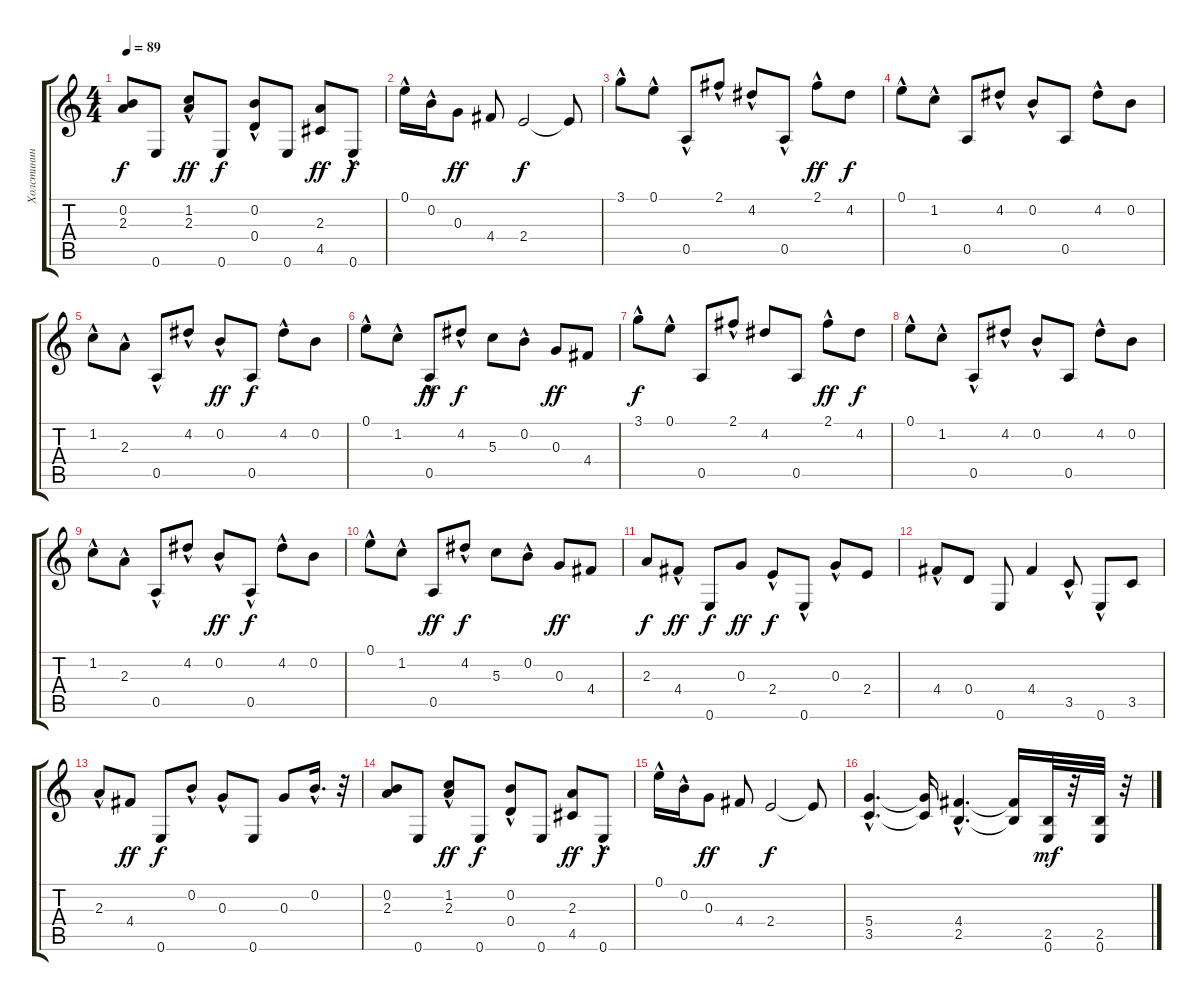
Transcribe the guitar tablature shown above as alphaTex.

\track ("Холстинин" "Холстинин") {instrument distortionguitar}
\staff {score tabs}
\tuning (E4 B3 G3 D3 A2 E2) {hide}
\ts (4 4)
\tempo 89
\clef g2
\ks c
(0.2 2.3).8{dy f} 0.6.8 (1.2{hac} 2.3).8{dy ff} 0.6.8{dy f} (0.2{hac} 0.4).8 0.6.8 (2.3 4.5).8{dy ff} 0.6{hac}.8{dy f} |
0.1{hac}.16 0.2{hac}.16 0.3.8{dy ff} 4.4.8 2.4.2{dy f} 2.4{t}.8 |
3.1{hac}.8 0.1{hac}.8 0.5{hac}.8 2.1{hac}.8 4.2{hac}.8 0.5{hac}.8 2.1{hac}.8{dy ff} 4.2.8{dy f} |
0.1{hac}.8 1.2{hac}.8 0.5.8 4.2{hac}.8 0.2{hac}.8 0.5.8 4.2{hac}.8 0.2.8 |
1.2{hac}.8 2.3{hac}.8 0.5{hac}.8 4.2{hac}.8 0.2{hac}.8{dy ff} 0.5.8{dy f} 4.2{hac}.8 0.2.8 |
0.1{hac}.8 1.2{hac}.8 0.5{hac}.8{dy ff} 4.2{hac}.8{dy f} 5.3.8 0.2{hac}.8 0.3.8{dy ff} 4.4.8 |
3.1{hac}.8{dy f} 0.1{hac}.8 0.5.8 2.1{hac}.8 4.2.8 0.5.8 2.1{hac}.8{dy ff} 4.2.8{dy f} |
0.1{hac}.8 1.2{hac}.8 0.5{hac}.8 4.2{hac}.8 0.2{hac}.8 0.5.8 4.2{hac}.8 0.2.8 |
1.2{hac}.8 2.3{hac}.8 0.5{hac}.8 4.2{hac}.8 0.2{hac}.8{dy ff} 0.5{hac}.8{dy f} 4.2{hac}.8 0.2.8 |
0.1{hac}.8 1.2{hac}.8 0.5.8{dy ff} 4.2{hac}.8{dy f} 5.3.8 0.2{hac}.8 0.3.8{dy ff} 4.4.8 |
2.3.8{dy f} 4.4{hac}.8{dy ff} 0.6.8{dy f} 0.3.8{dy ff} 2.4{hac}.8{dy f} 0.6{hac}.8 0.3{hac}.8 2.4.8 |
4.4{hac}.8 0.4.8 0.6.8 4.4.4 3.5{hac}.8 0.6{hac}.8 3.5.8 |
2.3{hac}.8 4.4.8{dy ff} 0.6.8{dy f} 0.2{hac}.8 0.3{hac}.8 0.6.8 0.3.8 0.2{hac}.16{d} r.32 |
(0.2 2.3).8 0.6.8 (1.2{hac} 2.3).8{dy ff} 0.6.8{dy f} (0.2{hac} 0.4).8 0.6.8 (2.3 4.5).8{dy ff} 0.6{hac}.8{dy f} |
0.1{hac}.16 0.2{hac}.16 0.3.8{dy ff} 4.4.8 2.4.2{dy f} 2.4{t}.8 |
(5.4{hac} 3.5{hac}).4{d instrument distortionguitar} (5.4{t} 3.5{t}).16 (4.4{hac} 2.5{hac}).4{d} (4.4{t} 2.5{t}).16 (2.5 0.6).32{dy mf} r.32 (2.5 0.6).32 r.32
